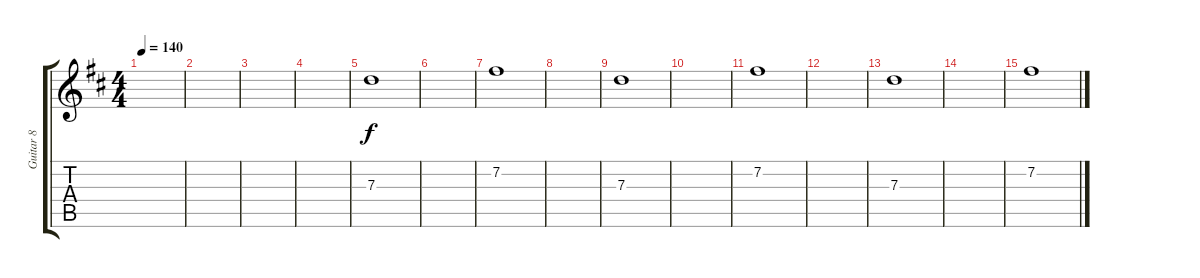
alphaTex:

\track ("Guitar 8" "Guitar 8") {instrument distortionguitar}
\staff {score tabs}
\tuning (E4 B3 G3 D3 A2 E2) {hide}
\ts (4 4)
\tempo 140
\clef g2
\ks bminor
|
|
|
|
7.3.1 |
|
7.2.1 |
|
7.3.1 |
|
7.2.1 |
|
7.3.1 |
|
7.2.1
